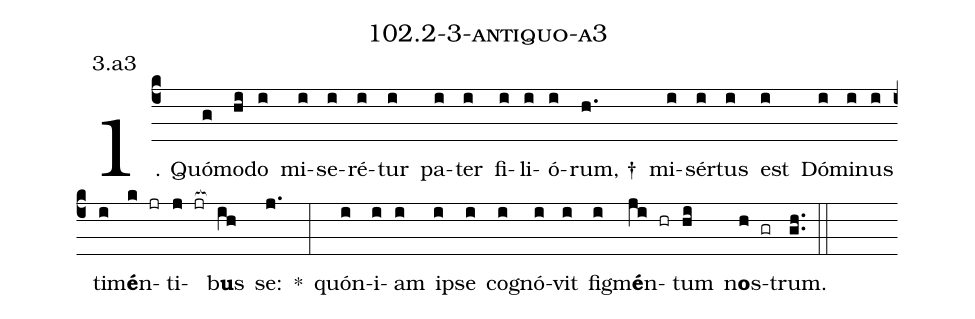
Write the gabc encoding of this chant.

name: 102.2-3-antiquo-a3;
annotation: 3.a3;
%%
(c4)1. Quó(g)mo(hi)do(i) mi(i)se(i)ré(i)tur(i) pa(i)ter(i) fi(i)li(i)ó(i)rum, †(h.) mi(i)sér(i)tus(i) est(i) Dó(i)mi(i)nus(i) ti(i)m<b>é</b>n(k jr)ti(j jr[ocb:1{])b<b>u</b>s(ih[ocb:0}]) se:(j.) *(:) quón(i)i(i)am(i) ip(i)se(i) co(i)gnó(i)vit(i) fig(i)m<b>é</b>n(ji hr)tum(hi) n<b>o</b>s(h gr)trum.(gh..) (::)
